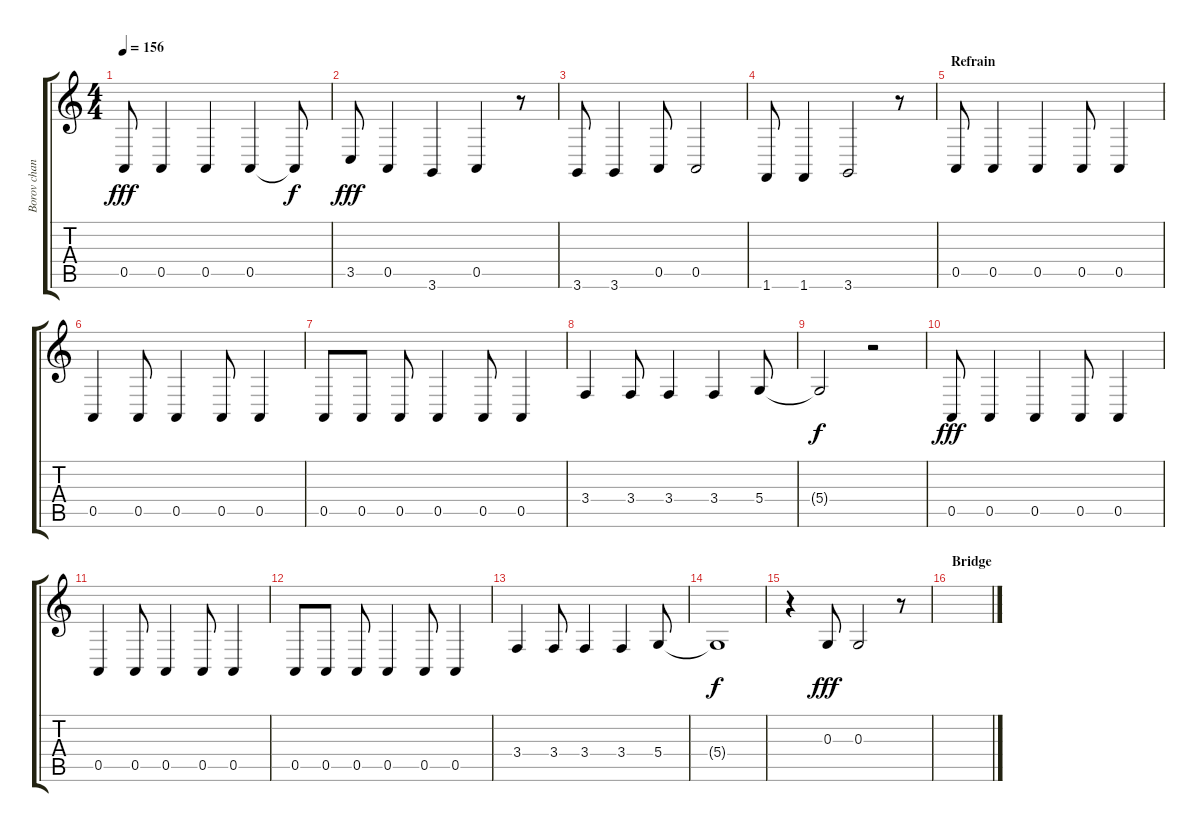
\track ("Borov chant " "Borov chan") {instrument baritonesax}
\staff {score tabs}
\tuning (E4 B3 G3 D3 A2 E2) {hide}
\ts (4 4)
\tempo 156
\clef g2
\ks c
0.5.8{dy fff} 0.5.4 0.5.4 0.5.4 0.5{t}.8{dy f} |
3.5.8{dy fff} 0.5.4 3.6.4 0.5.4 r.8 |
3.6.8 3.6.4 0.5.8 0.5.2 |
1.6.8 1.6.4 3.6.2 r.8 |
\section ("" "Refrain")
0.5.8 0.5.4 0.5.4 0.5.8 0.5.4 |
0.5.4 0.5.8 0.5.4 0.5.8 0.5.4 |
0.5.8 0.5.8 0.5.8 0.5.4 0.5.8 0.5.4 |
3.4.4 3.4.8 3.4.4 3.4.4 5.4.8 |
5.4{t}.2{dy f} r.2 |
0.5.8{dy fff} 0.5.4 0.5.4 0.5.8 0.5.4 |
0.5.4 0.5.8 0.5.4 0.5.8 0.5.4 |
0.5.8 0.5.8 0.5.8 0.5.4 0.5.8 0.5.4 |
3.4.4 3.4.8 3.4.4 3.4.4 5.4.8 |
5.4{t}.1{dy f} |
r.4 0.3.8{dy fff} 0.3.2 r.8 |
\section ("" "Bridge")
